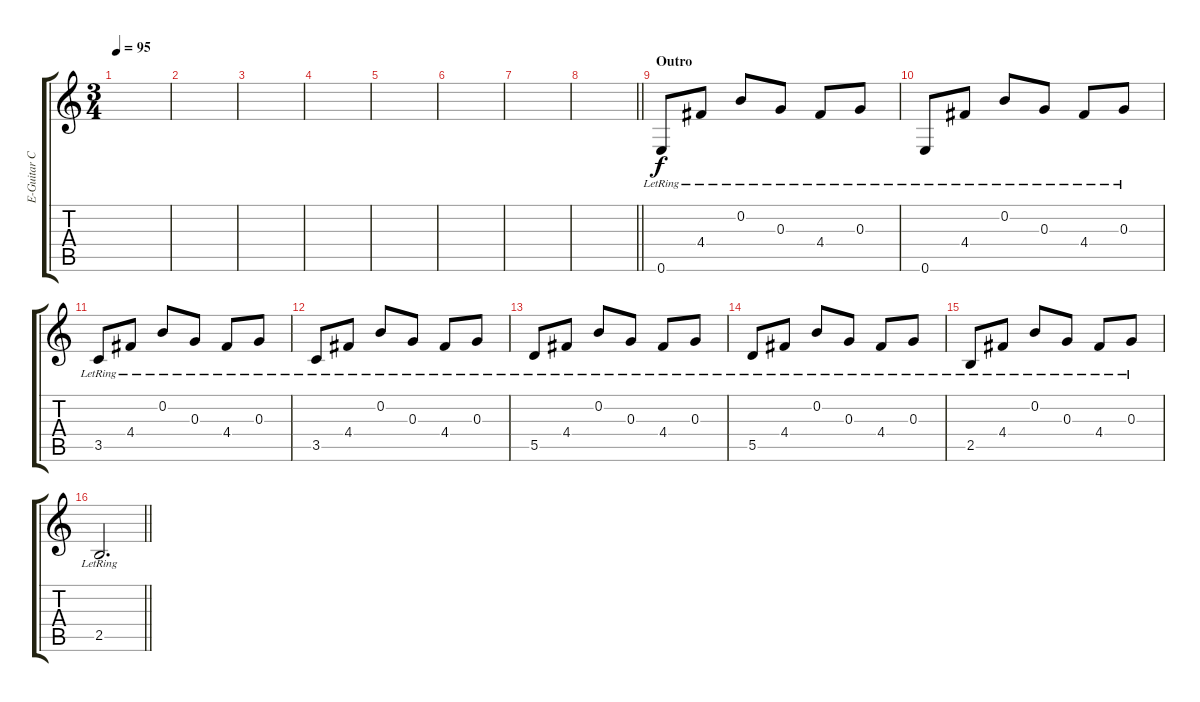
\track ("E-Guitar Clean" "E-Guitar C") {instrument electricguitarclean}
\staff {score tabs}
\tuning (E4 B3 G3 D3 A2 E2) {hide}
\ts (3 4)
\tempo 95
\clef g2
\ks c
|
|
|
|
|
|
|
\barLineRight lightlight
|
\section ("" "Outro")
0.6{lr}.8 4.4{lr}.8 0.2{lr}.8 0.3{lr}.8 4.4{lr}.8 0.3{lr}.8 |
0.6{lr}.8 4.4{lr}.8 0.2{lr}.8 0.3{lr}.8 4.4{lr}.8 0.3{lr}.8 |
3.5{lr}.8 4.4{lr}.8 0.2{lr}.8 0.3{lr}.8 4.4{lr}.8 0.3{lr}.8 |
3.5{lr}.8 4.4{lr}.8 0.2{lr}.8 0.3{lr}.8 4.4{lr}.8 0.3{lr}.8 |
5.5{lr}.8 4.4{lr}.8 0.2{lr}.8 0.3{lr}.8 4.4{lr}.8 0.3{lr}.8 |
5.5{lr}.8 4.4{lr}.8 0.2{lr}.8 0.3{lr}.8 4.4{lr}.8 0.3{lr}.8 |
2.5{lr}.8 4.4{lr}.8 0.2{lr}.8 0.3{lr}.8 4.4{lr}.8 0.3{lr}.8 |
\barLineRight lightlight
2.5{lr}.2{d}
